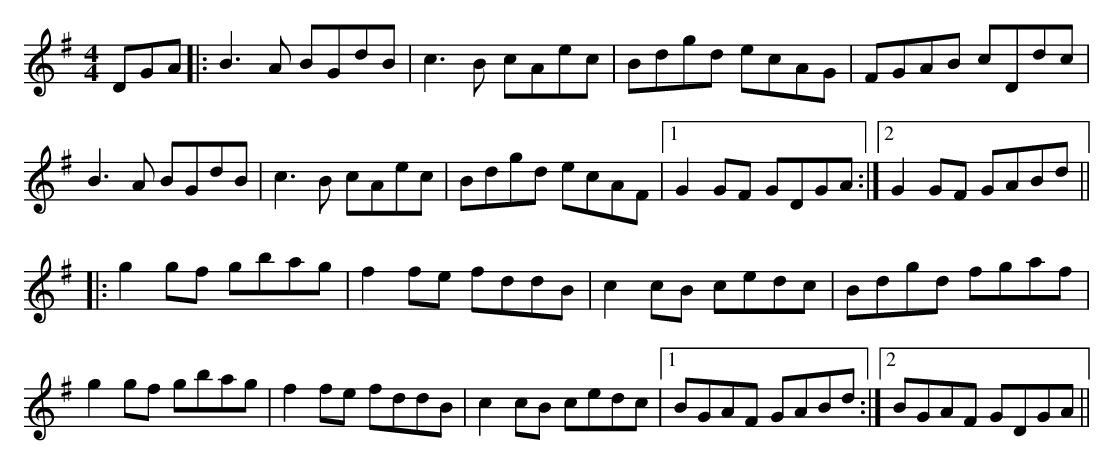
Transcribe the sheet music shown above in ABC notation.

X:1
M:4/4
K:G
DGA|:B3A BGdB|c3B cAec|Bdgd ecAG|FGAB cDdc|
B3A BGdB|c3B cAec|Bdgd ecAF|1 G2GF GDGA:|2 G2GF GABd||
|:g2gf gbag|f2fe fddB|c2cB cedc|Bdgd fgaf|
g2gf gbag|f2fe fddB|c2cB cedc|1 BGAF GABd:|2 BGAF GDGA||
